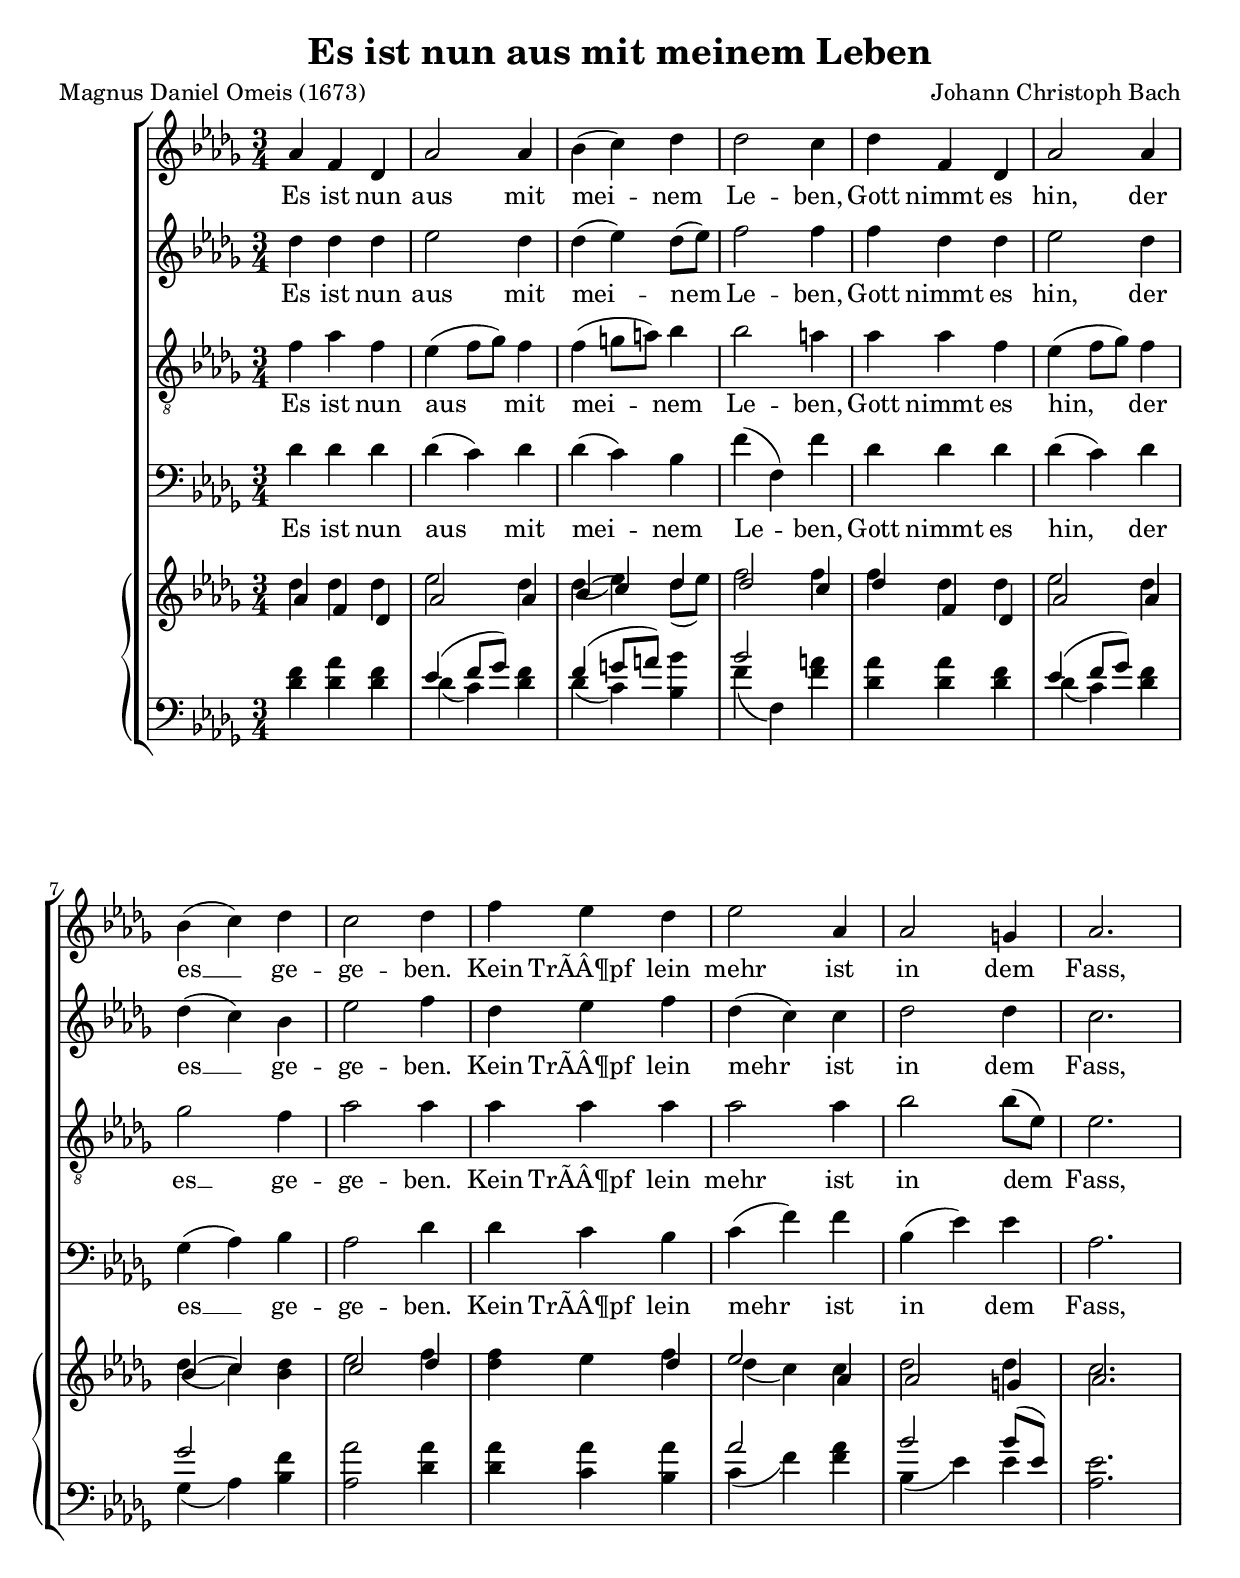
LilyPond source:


\paper {
  top-system-spacing.basic-distance = #10
  score-system-spacing.basic-distance = #20
  system-system-spacing.basic-distance = #20
  last-bottom-spacing.basic-distance = #10
}

\header {
  title = "Es ist nun aus mit meinem Leben"
  composer = "Johann Christoph Bach"
  poet = "Magnus Daniel Omeis (1673)"
}

global = {
  \key des \major
  \time 3/4
}

sopMusic = \relative {
  as'4 f des as'2 as4 bes (c) des des2 c4 | 
  des f, des as'2 as4 bes(c) des c2 des4 | 
  f es des es2 as,4 as2 g4 as2.
}
sopWords = \lyricmode { 
Es ist nun aus mit mei -- nem Le -- ben, 
Gott nimmt es hin, der es __ ge -- ge -- ben. 
Kein TrÃÂ¶pf -- lein mehr ist in dem Fass, 


}


altoMusic = \relative {
  des'4 des des es2 des4 des(es) des8(es) f2 f4 | 
  f des des es2 des4 des(c) bes es2 f4 | 
  des es f des (c) c des2 des4 c2.

}
altoWords = \lyricmode {
 Es ist nun aus mit mei -- nem Le -- ben, 
 Gott nimmt es hin, der es __ ge -- ge -- ben. 
 Kein TrÃÂ¶pf -- lein mehr ist in dem Fass, 
}

tenorMusic = \relative {   \clef "G_8"
  f4 as f es (f8 ges)  f4 f (g8 a)  bes4 bes2 a4 | 
  as as f es(f8 ges) f4 ges2 f4 as2 as4 | 
  as as as as2 as4 bes2 bes8 (es,) es2.

}
tenorWords = \lyricmode { 
Es ist nun aus mit mei -- nem Le -- ben, 
Gott nimmt es hin, der es __ ge -- ge -- ben. 
Kein TrÃÂ¶pf -- lein mehr ist in dem Fass, 

}

bassMusic = \relative {   \clef bass
  des4 des des des(c) des des(c) bes f'(f,) f' | 
  des des des des(c) des ges,(as) bes as2 des4 | 
  des c bes c (f) f bes, (es) es as,2.
}
bassWords = \lyricmode { 
Es ist nun aus mit mei -- nem Le -- ben,
Gott nimmt es hin, der es __ ge -- ge -- ben. 
Kein TrÃÂ¶pf -- lein mehr ist in dem Fass, 

}

\score {
  \new ChoirStaff <<
    \new Staff <<
      \new Voice = "soprano" <<
        \global
        \sopMusic
      >>
      \new Lyrics \lyricsto "soprano" \sopWords
    >>
    \new Staff <<
      \new Voice = "alto" <<
        \global
        \altoMusic
      >>
      \new Lyrics \lyricsto "alto" \altoWords
    >>
    \new Staff <<
      \new Voice = "tenor" <<
        \global
        \tenorMusic
      >>
      \new Lyrics \lyricsto "tenor" \tenorWords
    >>
    \new Staff <<
      \new Voice = "bass" <<
        \global
        \bassMusic
      >>
      \new Lyrics \lyricsto "bass" \bassWords
 >>
    \new PianoStaff <<
      \new Staff <<
        \set Staff.printPartCombineTexts = ##f
        \partcombine
        << \global \sopMusic >>
        << \global \altoMusic >>
      >>
      \new Staff <<
        \clef bass
        \set Staff.printPartCombineTexts = ##f
        \partcombine
        << \global \tenorMusic >>
        << \global \bassMusic >>
      
      >>
    >>
  >>
 \layout { }
  \midi {}      
}